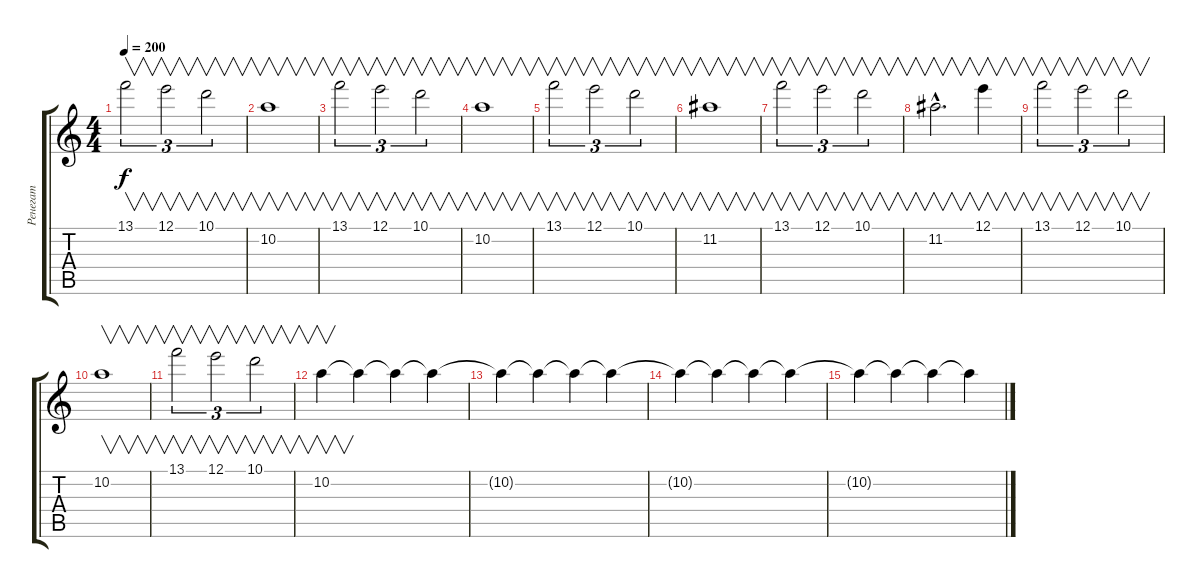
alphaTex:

\track ("Ренегат" "Ренегат") {instrument acousticguitarsteel}
\staff {score tabs}
\tuning (E4 B3 G3 D3 A2 E2) {hide}
\ts (4 4)
\tempo 200
\clef g2
\ks c
13.1.2{v tu (3 2) dy f instrument overdrivenguitar} 12.1.2{v tu (3 2)} 10.1.2{v tu (3 2)} |
10.2.1{v} |
13.1.2{v tu (3 2) instrument overdrivenguitar} 12.1.2{v tu (3 2)} 10.1.2{v tu (3 2)} |
10.2.1{v} |
13.1.2{v tu (3 2) instrument overdrivenguitar} 12.1.2{v tu (3 2)} 10.1.2{v tu (3 2)} |
11.2.1{v} |
13.1.2{v tu (3 2) instrument overdrivenguitar} 12.1.2{v tu (3 2)} 10.1.2{v tu (3 2)} |
11.2{hac}.2{v d} 12.1.4{v} |
13.1.2{v tu (3 2) instrument overdrivenguitar} 12.1.2{v tu (3 2)} 10.1.2{v tu (3 2)} |
10.2.1{v} |
13.1.2{v tu (3 2) instrument overdrivenguitar} 12.1.2{v tu (3 2)} 10.1.2{v tu (3 2)} |
10.2.4{v volume 16} 10.2{t}.4{volume 15} 10.2{t}.4{volume 14} 10.2{t}.4{volume 13} |
10.2{t}.4{volume 12} 10.2{t}.4{volume 11} 10.2{t}.4{volume 10} 10.2{t}.4{volume 9} |
10.2{t}.4{volume 8} 10.2{t}.4{volume 7} 10.2{t}.4{volume 6} 10.2{t}.4{volume 5} |
10.2{t}.4{volume 4} 10.2{t}.4{volume 3} 10.2{t}.4{volume 2} 10.2{t}.4{volume 1}
